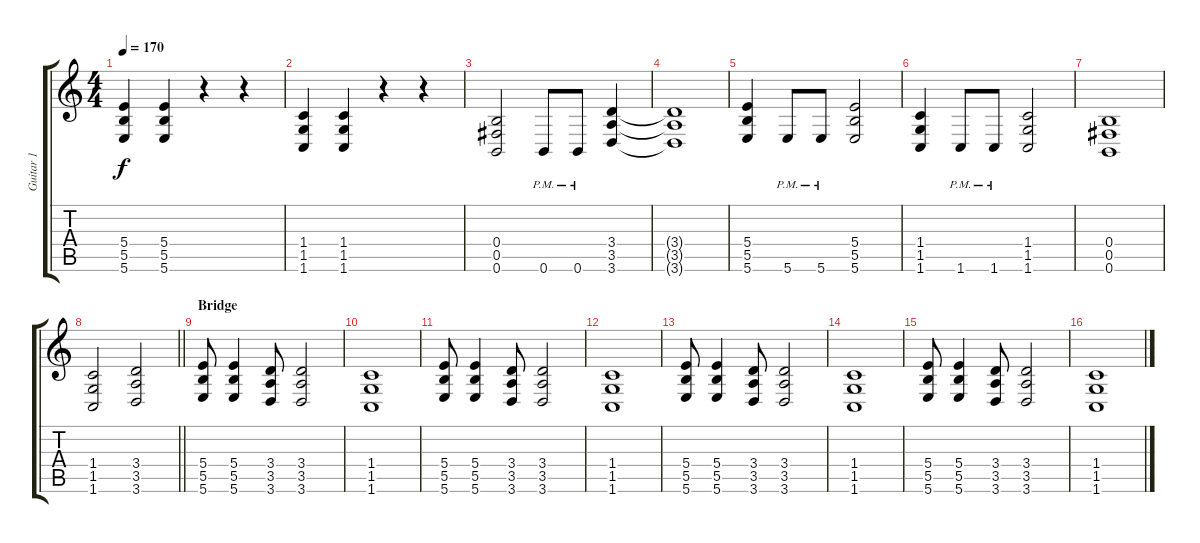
\track ("Guitar 1" "Guitar 1") {instrument overdrivenguitar}
\staff {score tabs}
\tuning (Db4 Ab3 E3 B2 Gb2 B1) {hide}
\ts (4 4)
\tempo 170
\clef g2
\ks c
(5.4 5.5 5.6).4{dy f} (5.4 5.5 5.6).4 r.4 r.4 |
(1.4 1.5 1.6).4 (1.4 1.5 1.6).4 r.4 r.4 |
(0.4 0.5 0.6).2 0.6{pm}.8 0.6{pm}.8 (3.4 3.5 3.6).4 |
(3.4{t} 3.5{t} 3.6{t}).1 |
(5.4 5.5 5.6).4 5.6{pm}.8 5.6{pm}.8 (5.4 5.5 5.6).2 |
(1.4 1.5 1.6).4 1.6{pm}.8 1.6{pm}.8 (1.4 1.5 1.6).2 |
(0.4 0.5 0.6).1 |
\barLineRight lightlight
(1.4 1.5 1.6).2 (3.4 3.5 3.6).2 |
\section ("" "Bridge")
(5.4 5.5 5.6).8 (5.4 5.5 5.6).4 (3.4 3.5 3.6).8 (3.4 3.5 3.6).2 |
(1.4 1.5 1.6).1 |
(5.4 5.5 5.6).8 (5.4 5.5 5.6).4 (3.4 3.5 3.6).8 (3.4 3.5 3.6).2 |
(1.4 1.5 1.6).1 |
(5.4 5.5 5.6).8 (5.4 5.5 5.6).4 (3.4 3.5 3.6).8 (3.4 3.5 3.6).2 |
(1.4 1.5 1.6).1 |
(5.4 5.5 5.6).8 (5.4 5.5 5.6).4 (3.4 3.5 3.6).8 (3.4 3.5 3.6).2 |
(1.4 1.5 1.6).1
